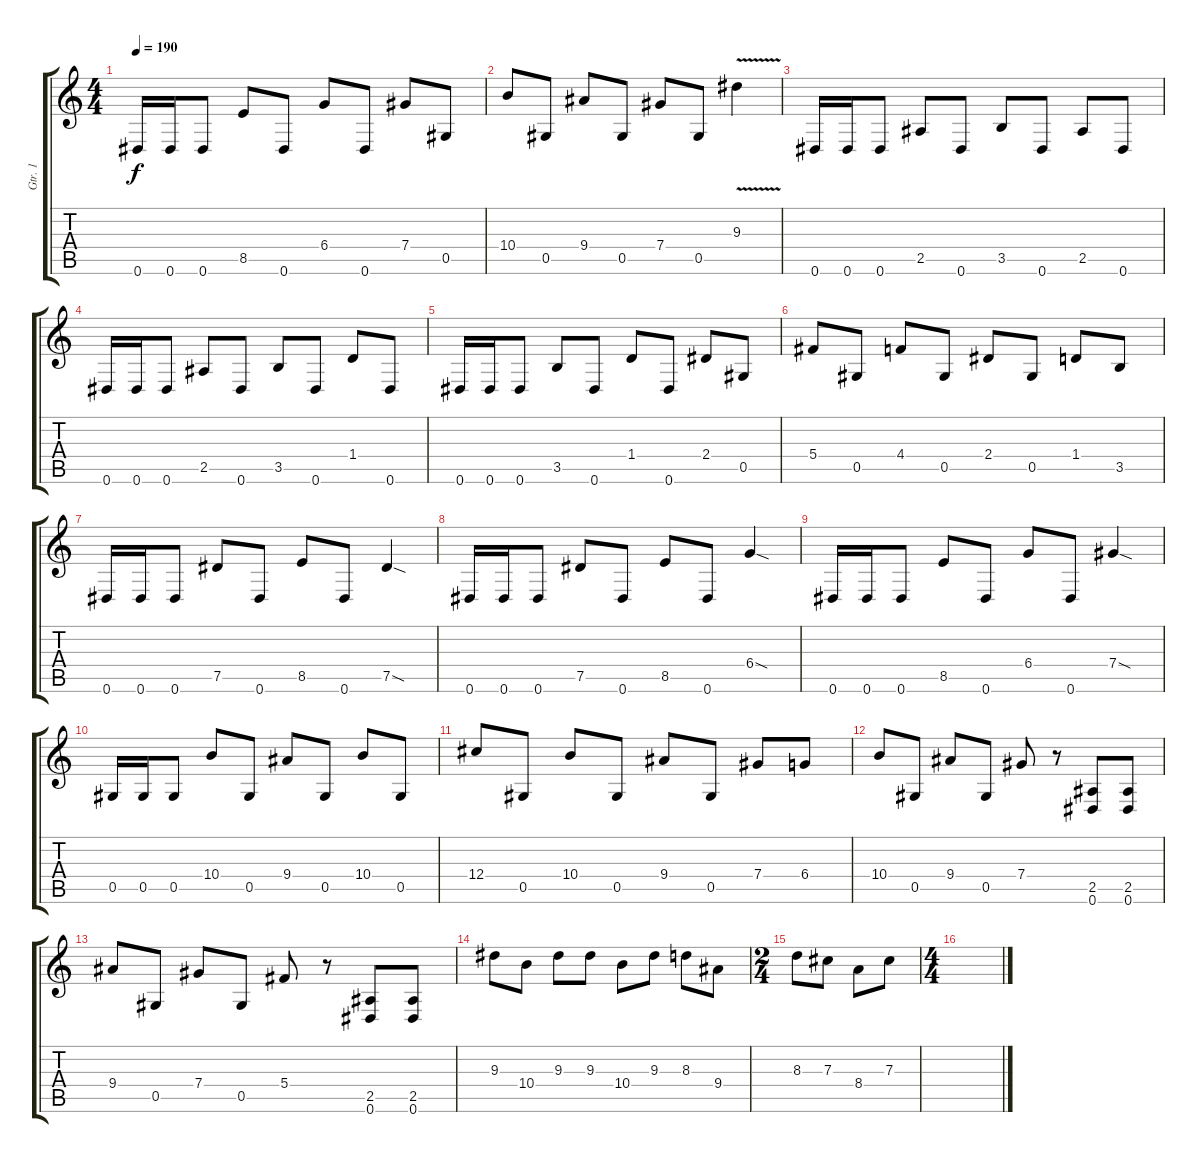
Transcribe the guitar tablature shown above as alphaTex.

\track ("Gtr. 1" "Gtr. 1") {instrument distortionguitar}
\staff {score tabs}
\tuning (Eb4 Bb3 Gb3 Db3 Ab2 Eb2) {hide}
\ts (4 4)
\tempo 190
\clef g2
\ks c
0.6.16{dy f} 0.6.16 0.6.8 8.5.8 0.6.8 6.4.8 0.6.8 7.4.8 0.5.8 |
10.4.8 0.5.8 9.4.8 0.5.8 7.4.8 0.5.8 9.3{v}.4 |
0.6.16 0.6.16 0.6.8 2.5.8 0.6.8 3.5.8 0.6.8 2.5.8 0.6.8 |
0.6.16 0.6.16 0.6.8 2.5.8 0.6.8 3.5.8 0.6.8 1.4.8 0.6.8 |
0.6.16 0.6.16 0.6.8 3.5.8 0.6.8 1.4.8 0.6.8 2.4.8 0.5.8 |
5.4.8 0.5.8 4.4.8 0.5.8 2.4.8 0.5.8 1.4.8 3.5.8 |
0.6.16 0.6.16 0.6.8 7.5.8 0.6.8 8.5.8 0.6.8 7.5{sod}.4 |
0.6.16 0.6.16 0.6.8 7.5.8 0.6.8 8.5.8 0.6.8 6.4{sod}.4 |
0.6.16 0.6.16 0.6.8 8.5.8 0.6.8 6.4.8 0.6.8 7.4{sod}.4 |
0.5.16 0.5.16 0.5.8 10.4.8 0.5.8 9.4.8 0.5.8 10.4.8 0.5.8 |
12.4.8 0.5.8 10.4.8 0.5.8 9.4.8 0.5.8 7.4.8 6.4.8 |
10.4.8 0.5.8 9.4.8 0.5.8 7.4.8 r.8 (2.5 0.6).8 (2.5 0.6).8 |
9.4.8 0.5.8 7.4.8 0.5.8 5.4.8 r.8 (2.5 0.6).8 (2.5 0.6).8 |
9.3.8 10.4.8 9.3.8 9.3.8 10.4.8 9.3.8 8.3.8 9.4.8 |
\ts (2 4)
8.3.8 7.3.8 8.4.8 7.3.8 |
\ts (4 4)
